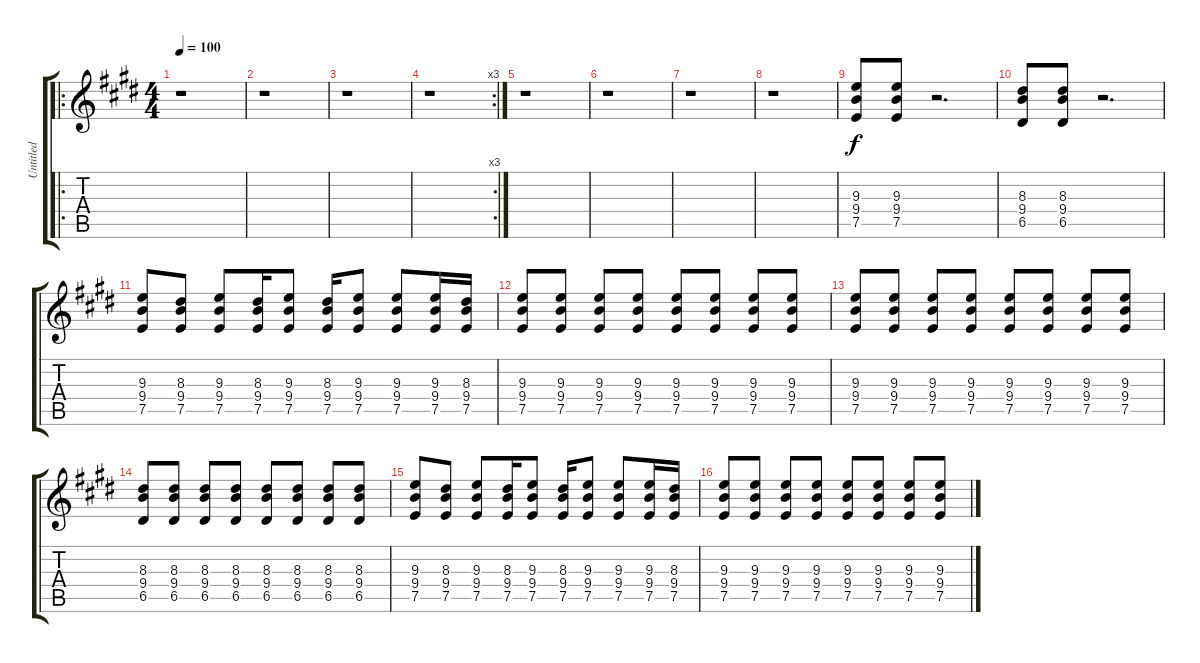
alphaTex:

\track ("Untitled" "Untitled") {instrument distortionguitar}
\staff {score tabs}
\tuning (E4 B3 G3 D3 A2 E2) {hide}
\ro
\ts (4 4)
\tempo 100
\clef g2
\ks e
r.1{dy f instrument distortionguitar} |
\ks c#minor
r.1 |
r.1 |
\rc 3
r.1 |
\ks e
r.1 |
\ks c#minor
r.1 |
r.1 |
r.1 |
\ks e
(9.3 9.4 7.5).8 (9.3 9.4 7.5).8 r.2{d} |
\ks c#minor
(8.3 9.4 6.5).8 (8.3 9.4 6.5).8 r.2{d} |
(9.3 9.4 7.5).8 (8.3 9.4 7.5).8 (9.3 9.4 7.5).8 (8.3 9.4 7.5).16 (9.3 9.4 7.5).8 (8.3 9.4 7.5).16 (9.3 9.4 7.5).8 (9.3 9.4 7.5).8 (9.3 9.4 7.5).16 (8.3 9.4 7.5).16 |
(9.3 9.4 7.5).8 (9.3 9.4 7.5).8 (9.3 9.4 7.5).8 (9.3 9.4 7.5).8 (9.3 9.4 7.5).8 (9.3 9.4 7.5).8 (9.3 9.4 7.5).8 (9.3 9.4 7.5).8 |
\ks e
(9.3 9.4 7.5).8 (9.3 9.4 7.5).8 (9.3 9.4 7.5).8 (9.3 9.4 7.5).8 (9.3 9.4 7.5).8 (9.3 9.4 7.5).8 (9.3 9.4 7.5).8 (9.3 9.4 7.5).8 |
\ks c#minor
(8.3 9.4 6.5).8 (8.3 9.4 6.5).8 (8.3 9.4 6.5).8 (8.3 9.4 6.5).8 (8.3 9.4 6.5).8 (8.3 9.4 6.5).8 (8.3 9.4 6.5).8 (8.3 9.4 6.5).8 |
(9.3 9.4 7.5).8 (8.3 9.4 7.5).8 (9.3 9.4 7.5).8 (8.3 9.4 7.5).16 (9.3 9.4 7.5).8 (8.3 9.4 7.5).16 (9.3 9.4 7.5).8 (9.3 9.4 7.5).8 (9.3 9.4 7.5).16 (8.3 9.4 7.5).16 |
(9.3 9.4 7.5).8 (9.3 9.4 7.5).8 (9.3 9.4 7.5).8 (9.3 9.4 7.5).8 (9.3 9.4 7.5).8 (9.3 9.4 7.5).8 (9.3 9.4 7.5).8 (9.3 9.4 7.5).8
